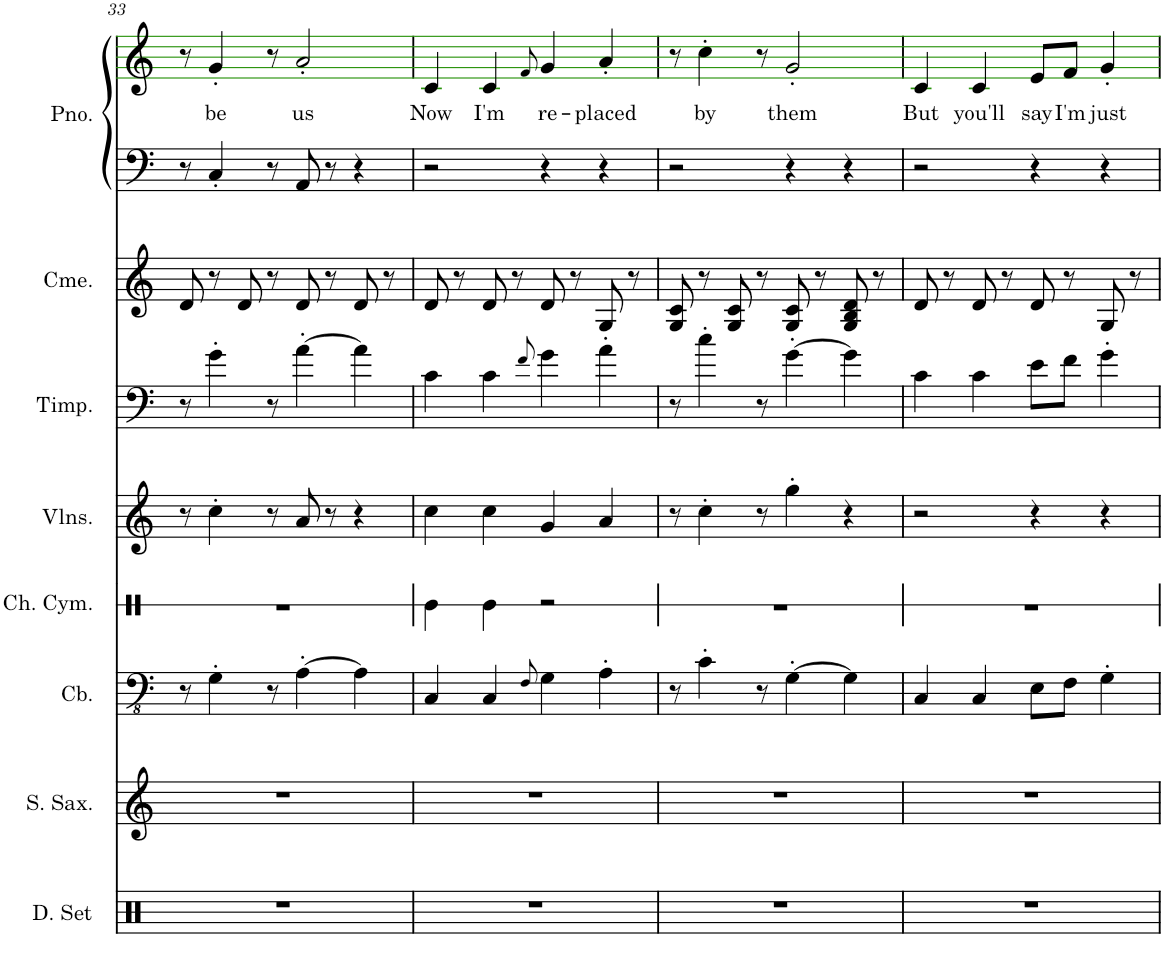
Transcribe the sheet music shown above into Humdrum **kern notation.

**kern	**kern	**kern	**kern	**kern	**kern	**kern	**kern	**kern	**text
*part8	*part7	*part6	*part5	*part4	*part3	*part2	*part1	*part1	*part1
*staff9	*staff8	*staff7	*staff6	*staff5	*staff4	*staff3	*staff2	*staff1	*staff1
*I"Drumset	*I"Soprano Saxophone	*I"Contrabass	*I"Chinese Cymbal	*I"Violins	*I"Timpani	*I"Chimes	*I"Grand Piano	*	*
*I'D. Set	*I'S. Sax.	*I'Cb.	*I'Ch. Cym.	*I'Vlns.	*I'Timp.	*I'Cme.	*I'Pno.	*	*
!!LO:PB:g=z
*clefX	*clefG2	*clefFv4	*clefX	*clefG2	*clefF4	*clefG2	*clefF4	*clefG2	*
*	*ITrd1c2	*ITrd7c12	*	*	*	*	*	*	*
*k[]	*k[]	*k[]	*k[]	*k[]	*k[]	*k[]	*k[]	*k[]	*
*M4/4	*M4/4	*M4/4	*M4/4	*M4/4	*M4/4	*M4/4	*M4/4	*M4/4	*
=33	=33	=33	=33	=33	=33	=33	=33	=33	=33
1r	1r	8r	1r	8r	8r	8d/	8r	8r	.
!	!	!	!	!	!	!	!	!	!LO:LY:b
.	.	4GG'\	.	4cc'\	4g'\	8r	4C'/	4g'/	be
.	.	.	.	.	.	8d/	.	.	.
.	.	8r	.	8r	8r	8r	8r	8r	.
!	!	!	!	!	!	!	!	!	!LO:LY:b
.	.	[4AA'\	.	8a/	[4a'\	8d/	8AA/	2a'/	us
.	.	.	.	8r	.	8r	8r	.	.
.	.	4AA\]	.	4r	4a\]	8d/	4r	.	.
.	.	.	.	.	.	8r	.	.	.
=34	=34	=34	=34	=34	=34	=34	=34	=34	=34
!	!	!	!	!	!	!	!	!	!LO:LY:b
1r	1r	4CC/	4Re\	4cc\	4c\	8d/	2r	4c/	Now
.	.	.	.	.	.	8r	.	.	.
!	!	!	!	!	!	!	!	!	!LO:LY:b
.	.	4CC/	4Re\	4cc\	4c\	8d/	.	4c/	I'm
.	.	.	.	.	.	8r	.	.	.
.	.	8qFF/	.	.	8qf/	.	.	8qf/	.
!	!	!	!	!	!	!	!	!	!LO:LY:b
.	.	4GG\	2r	4g/	4g\	8d/	4r	4g/	re-
.	.	.	.	.	.	8r	.	.	.
!	!	!	!	!	!	!	!	!	!LO:LY:b
.	.	4AA'\	.	4a/	4a'\	8G/	4r	4a'/	-placed
.	.	.	.	.	.	8r	.	.	.
=35	=35	=35	=35	=35	=35	=35	=35	=35	=35
1r	1r	8r	1r	8r	8r	8G/ 8c/	2r	8r	.
!	!	!	!	!	!	!	!	!	!LO:LY:b
.	.	4C'\	.	4cc'\	4cc'\	8r	.	4cc'\	by
.	.	.	.	.	.	8G/ 8c/	.	.	.
.	.	8r	.	8r	8r	8r	.	8r	.
!	!	!	!	!	!	!	!	!	!LO:LY:b
.	.	[4GG'\	.	4gg'\	[4g'\	8G/ 8c/	4r	2g'/	them
.	.	.	.	.	.	8r	.	.	.
.	.	4GG\]	.	4r	4g\]	8G/ 8B/ 8d/	4r	.	.
.	.	.	.	.	.	8r	.	.	.
=36	=36	=36	=36	=36	=36	=36	=36	=36	=36
!	!	!	!	!	!	!	!	!	!LO:LY:b
1r	1r	4CC/	1r	2r	4c\	8d/	2r	4c/	But
.	.	.	.	.	.	8r	.	.	.
!	!	!	!	!	!	!	!	!	!LO:LY:b
.	.	4CC/	.	.	4c\	8d/	.	4c/	you'll
.	.	.	.	.	.	8r	.	.	.
!	!	!	!	!	!	!	!	!	!LO:LY:b
.	.	8EE\L	.	4r	8e\L	8d/	4r	8e/L	say
!	!	!	!	!	!	!	!	!	!LO:LY:b
.	.	8FF\J	.	.	8f\J	8r	.	8f/J	I'm
!	!	!	!	!	!	!	!	!	!LO:LY:b
.	.	4GG'\	.	4r	4g'\	8G/	4r	4g'/	just
.	.	.	.	.	.	8r	.	.	.
=	=	=	=	=	=	=	=	=	=
*-	*-	*-	*-	*-	*-	*-	*-	*-	*-
